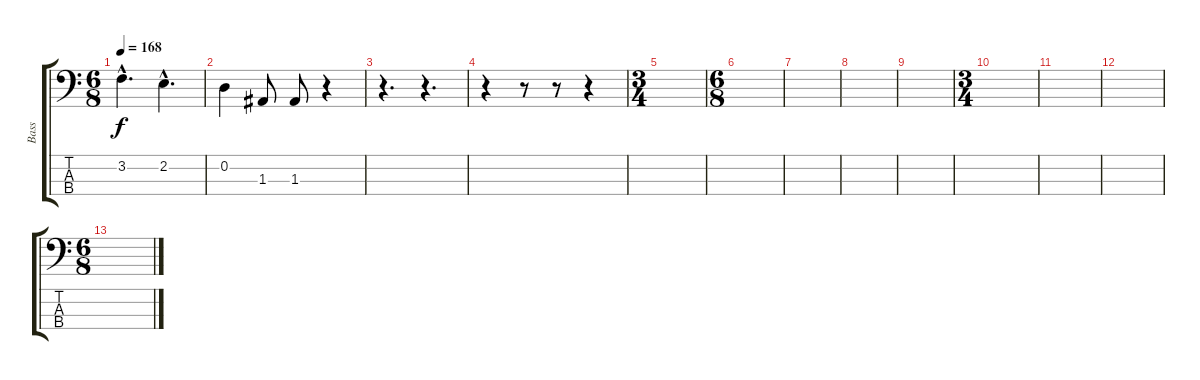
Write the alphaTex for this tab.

\track ("Bass" "Bass") {instrument electricbassfinger}
\staff {score tabs}
\tuning (G2 D2 A1 E1) {hide}
\ts (6 8)
\tempo 168
\clef f4
\ks c
3.2{hac}.4{d dy f} 2.2{hac}.4{d} |
0.2.4 1.3.8 1.3.8 r.4 |
r.4{d} r.4{d} |
r.4 r.8 r.8 r.4 |
\ts (3 4)
|
\ts (6 8)
|
|
|
|
\ts (3 4)
|
|
|
\ts (6 8)
